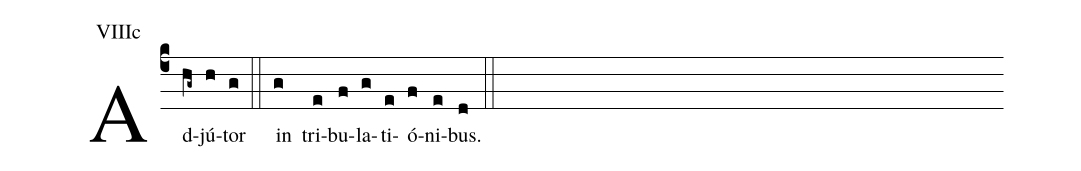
annotation: VIIIc;
%%
(c4)Ad(hg~)jú(h)tor(g) (::) in(g) tri(e)bu(f)la(g)ti(e)ó(f)ni(e)bus.(d) (::)
